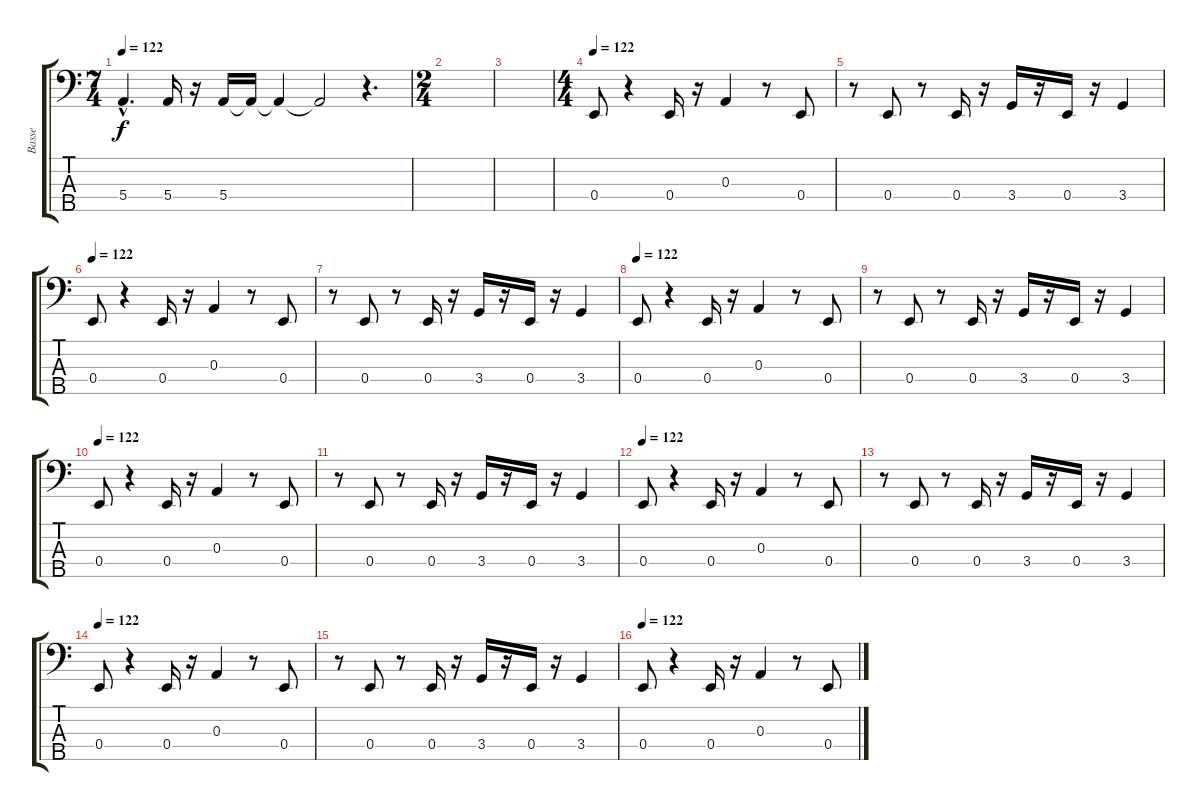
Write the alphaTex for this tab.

\track ("Basse" "Basse") {instrument electricbassfinger}
\staff {score tabs}
\tuning (G2 D2 A1 E1 B0) {hide}
\ts (7 4)
\tempo 122
\clef f4
\ks c
5.4{hac}.4{d dy f} 5.4.16 r.16 5.4.16 5.4{t}.16 5.4{t}.4 5.4{t}.2 r.4{d} |
\ts (2 4)
|
|
\ts (4 4)
\tempo 122
0.4.8 r.4 0.4.16 r.16 0.3.4 r.8 0.4.8 |
r.8 0.4.8 r.8 0.4.16 r.16 3.4.16 r.16 0.4.16 r.16 3.4.4 |
\tempo 122
0.4.8 r.4 0.4.16 r.16 0.3.4 r.8 0.4.8 |
r.8 0.4.8 r.8 0.4.16 r.16 3.4.16 r.16 0.4.16 r.16 3.4.4 |
\tempo 122
0.4.8 r.4 0.4.16 r.16 0.3.4 r.8 0.4.8 |
r.8 0.4.8 r.8 0.4.16 r.16 3.4.16 r.16 0.4.16 r.16 3.4.4 |
\tempo 122
0.4.8 r.4 0.4.16 r.16 0.3.4 r.8 0.4.8 |
r.8 0.4.8 r.8 0.4.16 r.16 3.4.16 r.16 0.4.16 r.16 3.4.4 |
\tempo 122
0.4.8 r.4 0.4.16 r.16 0.3.4 r.8 0.4.8 |
r.8 0.4.8 r.8 0.4.16 r.16 3.4.16 r.16 0.4.16 r.16 3.4.4 |
\tempo 122
0.4.8 r.4 0.4.16 r.16 0.3.4 r.8 0.4.8 |
r.8 0.4.8 r.8 0.4.16 r.16 3.4.16 r.16 0.4.16 r.16 3.4.4 |
\tempo 122
0.4.8 r.4 0.4.16 r.16 0.3.4 r.8 0.4.8
